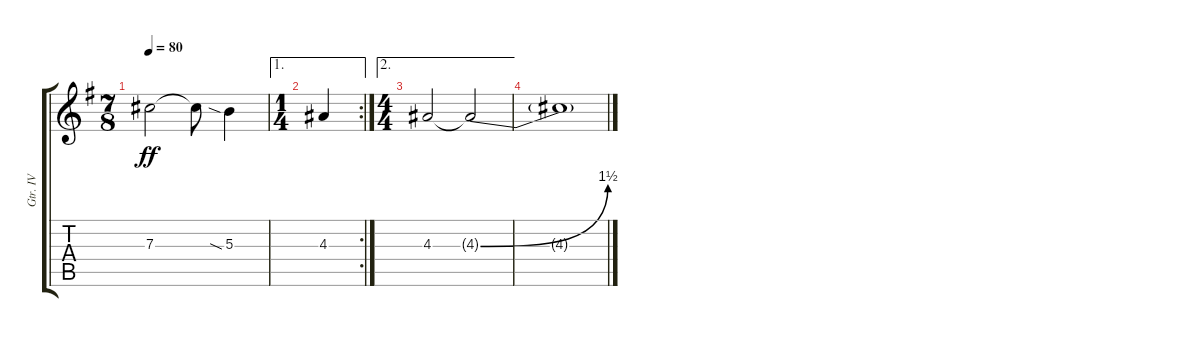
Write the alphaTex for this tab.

\track ("Gtr. IV" "Gtr. IV") {instrument overdrivenguitar}
\staff {score tabs}
\tuning (Eb4 Bb3 Gb3 Db3 Ab2 Db2) {hide}
\ts (7 8)
\tempo 80
\clef g2
\ks g
7.3{t}.2{dy ff} 7.3{t}.8 5.3{sia}.4 |
\ae 1
\rc 2
\ts (1 4)
4.3.4 |
\ae 2
\ts (4 4)
4.3.2 4.3{be (bend 0 0 60 6) t}.2 |
4.3{t}.1
